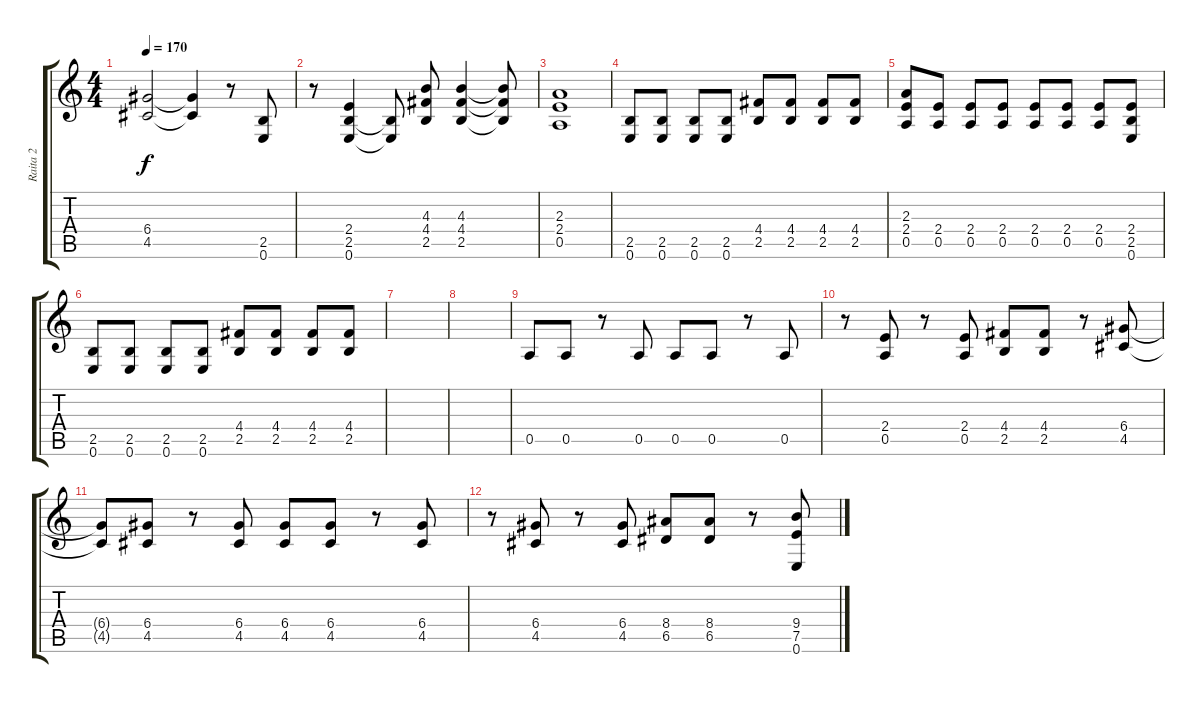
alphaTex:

\track ("Raita 2" "Raita 2") {instrument overdrivenguitar}
\staff {score tabs}
\tuning (E4 B3 G3 D3 A2 E2) {hide}
\ts (4 4)
\tempo 170
\clef g2
\ks c
(6.4 4.5).2{dy f} (6.4{t} 4.5{t}).4 r.8 (2.5 0.6).8 |
r.8 (2.4 2.5 0.6).4 (2.5{t} 0.6{t}).8 (4.3 4.4 2.5).8 (4.3 4.4 2.5).4 (4.3{t} 4.4{t} 2.5{t}).8 |
(2.3 2.4 0.5).1 |
(2.5 0.6).8 (2.5 0.6).8 (2.5 0.6).8 (2.5 0.6).8 (4.4 2.5).8 (4.4 2.5).8 (4.4 2.5).8 (4.4 2.5).8 |
(2.3 2.4 0.5).8 (2.4 0.5).8 (2.4 0.5).8 (2.4 0.5).8 (2.4 0.5).8 (2.4 0.5).8 (2.4 0.5).8 (2.4 2.5 0.6).8 |
(2.5 0.6).8 (2.5 0.6).8 (2.5 0.6).8 (2.5 0.6).8 (4.4 2.5).8 (4.4 2.5).8 (4.4 2.5).8 (4.4 2.5).8 |
|
|
0.5.8 0.5.8 r.8 0.5.8 0.5.8 0.5.8 r.8 0.5.8 |
r.8 (2.4 0.5).8 r.8 (2.4 0.5).8 (4.4 2.5).8 (4.4 2.5).8 r.8 (6.4 4.5).8 |
(6.4{t} 4.5{t}).8 (6.4 4.5).8 r.8 (6.4 4.5).8 (6.4 4.5).8 (6.4 4.5).8 r.8 (6.4 4.5).8 |
r.8 (6.4 4.5).8 r.8 (6.4 4.5).8 (8.4 6.5).8 (8.4 6.5).8 r.8 (9.4 7.5 0.6).8
